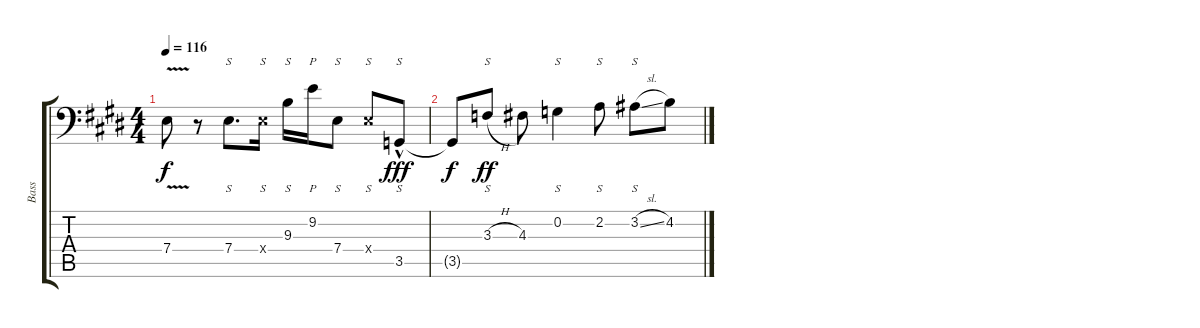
\track ("Bass" "Bass") {instrument slapbass2}
\staff {score tabs}
\tuning (C3 G2 D2 A1 E1 B0) {hide}
\ts (4 4)
\tempo 116
\clef f4
\ks e
7.4{v t}.8{dy f} r.8 7.4.8{s d} 7.4{x}.16{s} 9.3.16{s} 9.2.16{p} 7.4.8{s} 7.4{x}.8{s} 3.5{hac}.8{s dy fff} |
3.5{t}.8{dy f} 3.3{h}.8{s dy ff} 4.3.8 0.2.4{s} 2.2.8{s} 3.2{sl}.8{s} 4.2.8
